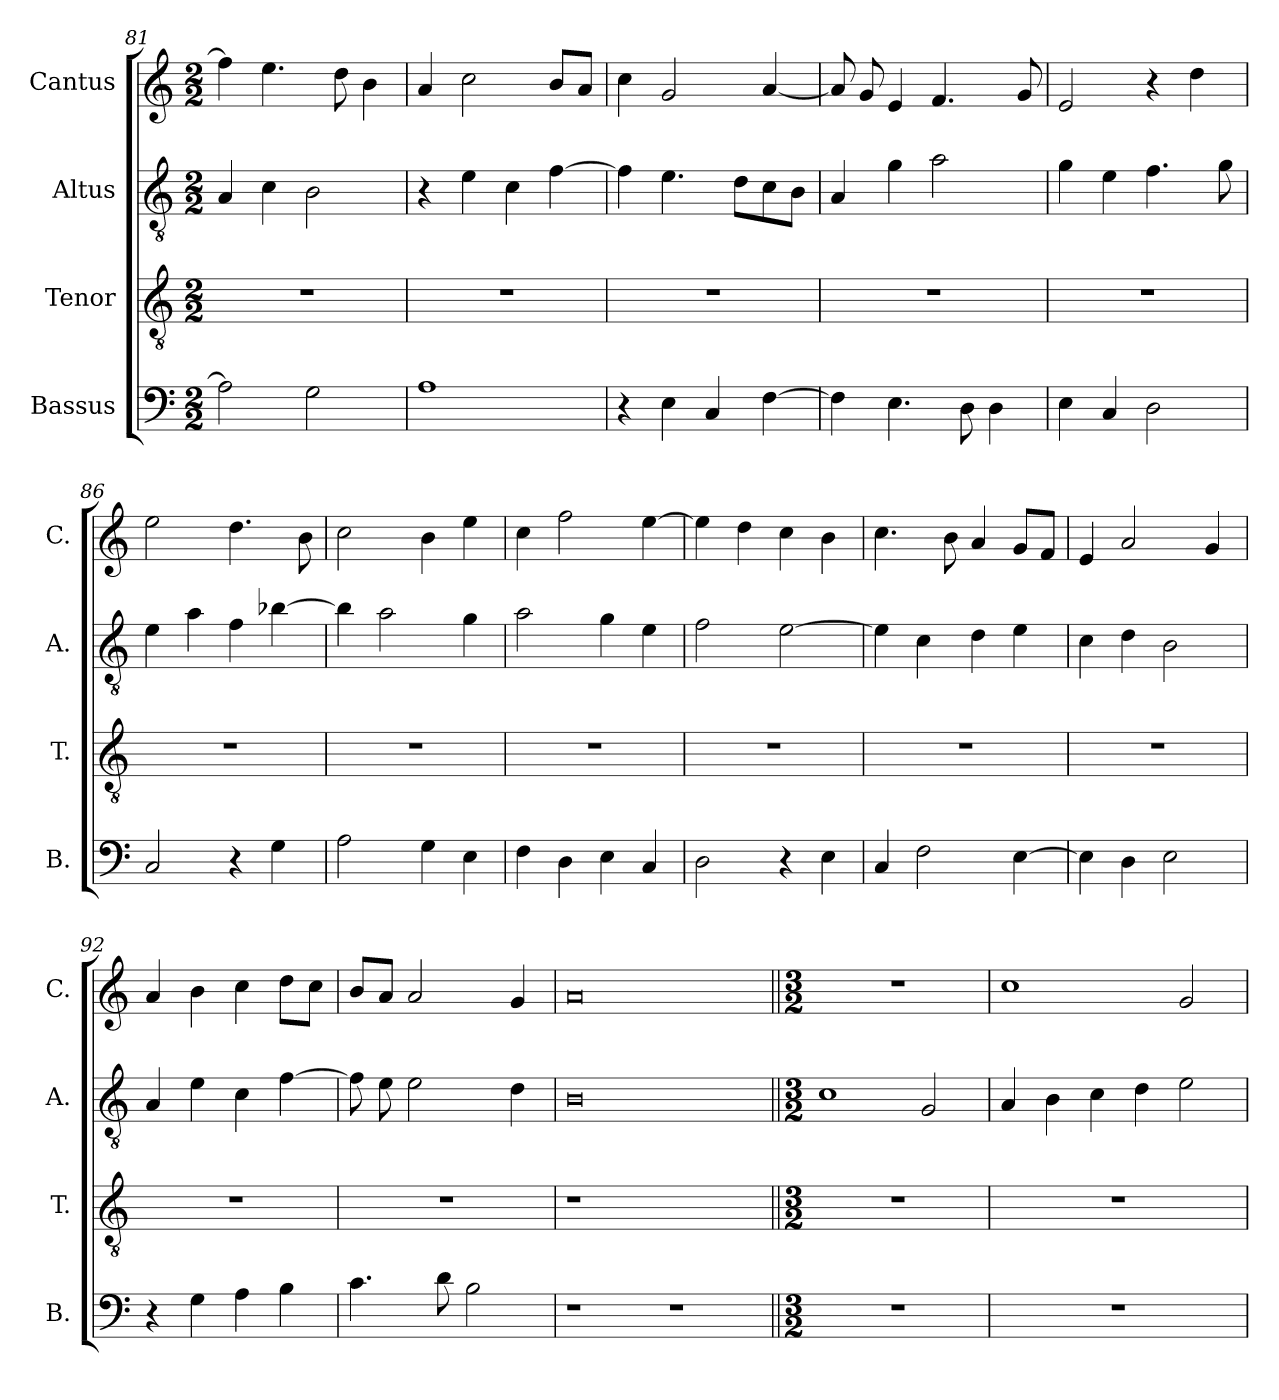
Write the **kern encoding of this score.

**kern	**kern	**kern	**kern
*part4	*part3	*part2	*part1
*staff4	*staff3	*staff2	*staff1
*I"Bassus	*I"Tenor	*I"Altus	*I"Cantus
*I'B.	*I'T.	*I'A.	*I'C.
*clefF4	*clefGv2	*clefGv2	*clefG2
*k[]	*k[]	*k[]	*k[]
*M2/2	*M2/2	*M2/2	*M2/2
=81	=81	=81	=81
2A\]	1r	4A/	4ff\]
.	.	4c\	4.ee\
2G\	.	2B\	.
.	.	.	8dd\
.	.	.	4b\
=82	=82	=82	=82
1A	1r	4r	4a/
.	.	4e\	2cc\
.	.	4c\	.
.	.	[4f\	8b/L
.	.	.	8a/J
=83	=83	=83	=83
4r	1r	4f\]	4cc\
4E\	.	4.e\	2g/
4C/	.	.	.
.	.	8d\L	.
[4F\	.	8c\	[4a/
.	.	8B\J	.
=84	=84	=84	=84
4F\]	1r	4A/	8a/]
.	.	.	8g/
4.E\	.	4g\	4e/
.	.	2a\	4.f/
8D\	.	.	.
4D\	.	.	.
.	.	.	8g/
=85	=85	=85	=85
4E\	1r	4g\	2e/
4C/	.	4e\	.
2D\	.	4.f\	4r
.	.	.	4dd\
.	.	8g\	.
=86	=86	=86	=86
2C/	1r	4e\	2ee\
.	.	4a\	.
4r	.	4f\	4.dd\
4G\	.	[4b-X\	.
.	.	.	8b\
=87	=87	=87	=87
2A\	1r	4b-\]	2cc\
.	.	2a\	.
4G\	.	.	4b\
4E\	.	4g\	4ee\
=88	=88	=88	=88
4F\	1r	2a\	4cc\
4D\	.	.	2ff\
4E\	.	4g\	.
4C/	.	4e\	[4ee\
=89	=89	=89	=89
2D\	1r	2f\	4ee\]
.	.	.	4dd\
4r	.	[2e\	4cc\
4E\	.	.	4b\
=90	=90	=90	=90
4C/	1r	4e\]	4.cc\
2F\	.	4c\	.
.	.	.	8b\
.	.	4d\	4a/
[4E\	.	4e\	8g/L
.	.	.	8f/J
=91	=91	=91	=91
4E\]	1r	4c\	4e/
4D\	.	4d\	2a/
2E\	.	2B\	.
.	.	.	4g/
=92	=92	=92	=92
4r	1r	4A/	4a/
4G\	.	4e\	4b\
4A\	.	4c\	4cc\
4B\	.	[4f\	8dd\L
.	.	.	8cc\J
=93	=93	=93	=93
4.c\	1r	8f\]	8b/L
.	.	8e\	8a/J
.	.	2e\	2a/
8d\	.	.	.
2B\	.	.	.
.	.	4d\	4g/
=94	=94	=94	=94
1r	1r	0B	0a
1r	1ryy	.	.
=95||	=95||	=95||	=95||
*M3/2	*M3/2	*M3/2	*M3/2
1.r	1.r	1c	1.r
.	.	2G/	.
=96	=96	=96	=96
1.r	1.r	4A/	1cc
.	.	4B\	.
.	.	4c\	.
.	.	4d\	.
.	.	2e\	2g/
=	=	=	=
*-	*-	*-	*-
